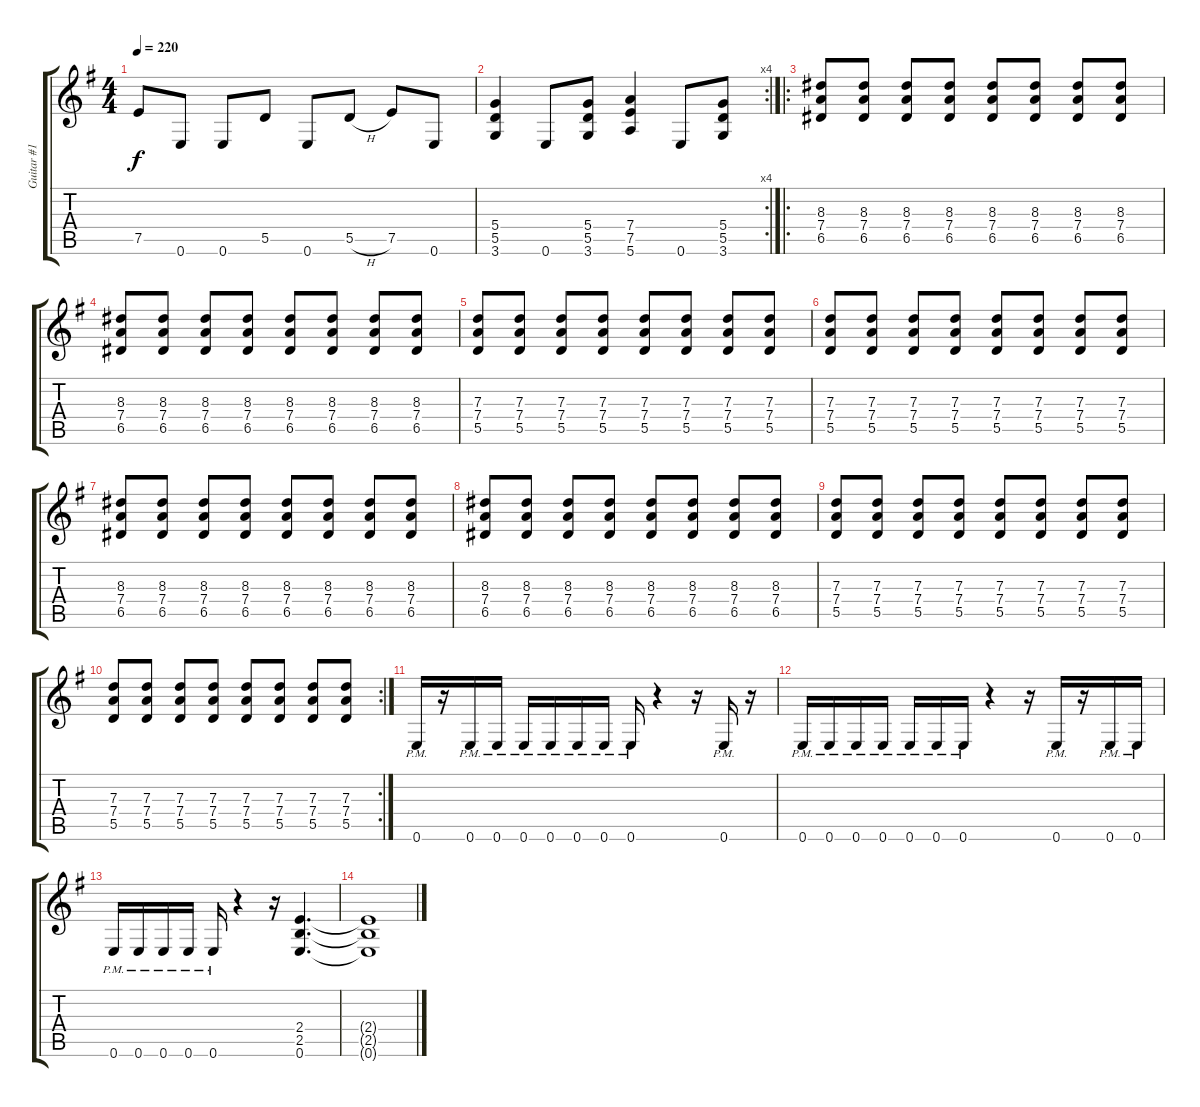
\track ("Guitar #1" "Guitar #1") {solo instrument distortionguitar}
\staff {score tabs}
\tuning (E4 B3 G3 D3 A2 E2) {hide}
\ts (4 4)
\tempo 220
\clef g2
\ks eminor
7.5.8{dy f} 0.6.8 0.6.8 5.5.8 0.6.8 5.5{h}.8 7.5.8 0.6.8 |
\rc 4
(5.4 5.5 3.6).4 0.6.8 (5.4 5.5 3.6).8 (7.4 7.5 5.6).4 0.6.8 (5.4 5.5 3.6).8 |
\ro
(8.3 7.4 6.5).8 (8.3 7.4 6.5).8 (8.3 7.4 6.5).8 (8.3 7.4 6.5).8 (8.3 7.4 6.5).8 (8.3 7.4 6.5).8 (8.3 7.4 6.5).8 (8.3 7.4 6.5).8 |
(8.3 7.4 6.5).8 (8.3 7.4 6.5).8 (8.3 7.4 6.5).8 (8.3 7.4 6.5).8 (8.3 7.4 6.5).8 (8.3 7.4 6.5).8 (8.3 7.4 6.5).8 (8.3 7.4 6.5).8 |
(7.3 7.4 5.5).8 (7.3 7.4 5.5).8 (7.3 7.4 5.5).8 (7.3 7.4 5.5).8 (7.3 7.4 5.5).8 (7.3 7.4 5.5).8 (7.3 7.4 5.5).8 (7.3 7.4 5.5).8 |
(7.3 7.4 5.5).8 (7.3 7.4 5.5).8 (7.3 7.4 5.5).8 (7.3 7.4 5.5).8 (7.3 7.4 5.5).8 (7.3 7.4 5.5).8 (7.3 7.4 5.5).8 (7.3 7.4 5.5).8 |
(8.3 7.4 6.5).8 (8.3 7.4 6.5).8 (8.3 7.4 6.5).8 (8.3 7.4 6.5).8 (8.3 7.4 6.5).8 (8.3 7.4 6.5).8 (8.3 7.4 6.5).8 (8.3 7.4 6.5).8 |
(8.3 7.4 6.5).8 (8.3 7.4 6.5).8 (8.3 7.4 6.5).8 (8.3 7.4 6.5).8 (8.3 7.4 6.5).8 (8.3 7.4 6.5).8 (8.3 7.4 6.5).8 (8.3 7.4 6.5).8 |
(7.3 7.4 5.5).8 (7.3 7.4 5.5).8 (7.3 7.4 5.5).8 (7.3 7.4 5.5).8 (7.3 7.4 5.5).8 (7.3 7.4 5.5).8 (7.3 7.4 5.5).8 (7.3 7.4 5.5).8 |
\rc 2
(7.3 7.4 5.5).8 (7.3 7.4 5.5).8 (7.3 7.4 5.5).8 (7.3 7.4 5.5).8 (7.3 7.4 5.5).8 (7.3 7.4 5.5).8 (7.3 7.4 5.5).8 (7.3 7.4 5.5).8 |
0.6{pm}.16 r.16 0.6{pm}.16 0.6{pm}.16 0.6{pm}.16 0.6{pm}.16 0.6{pm}.16 0.6{pm}.16 0.6{pm}.16 r.4 r.16 0.6{pm}.16 r.16 |
0.6{pm}.16 0.6{pm}.16 0.6{pm}.16 0.6{pm}.16 0.6{pm}.16 0.6{pm}.16 0.6{pm}.16 r.4 r.16 0.6{pm}.16 r.16 0.6{pm}.16 0.6{pm}.16 |
0.6{pm}.16 0.6{pm}.16 0.6{pm}.16 0.6{pm}.16 0.6{pm}.16 r.4 r.16 (2.4 2.5 0.6).4{d} |
(2.4{t} 2.5{t} 0.6{t}).1
